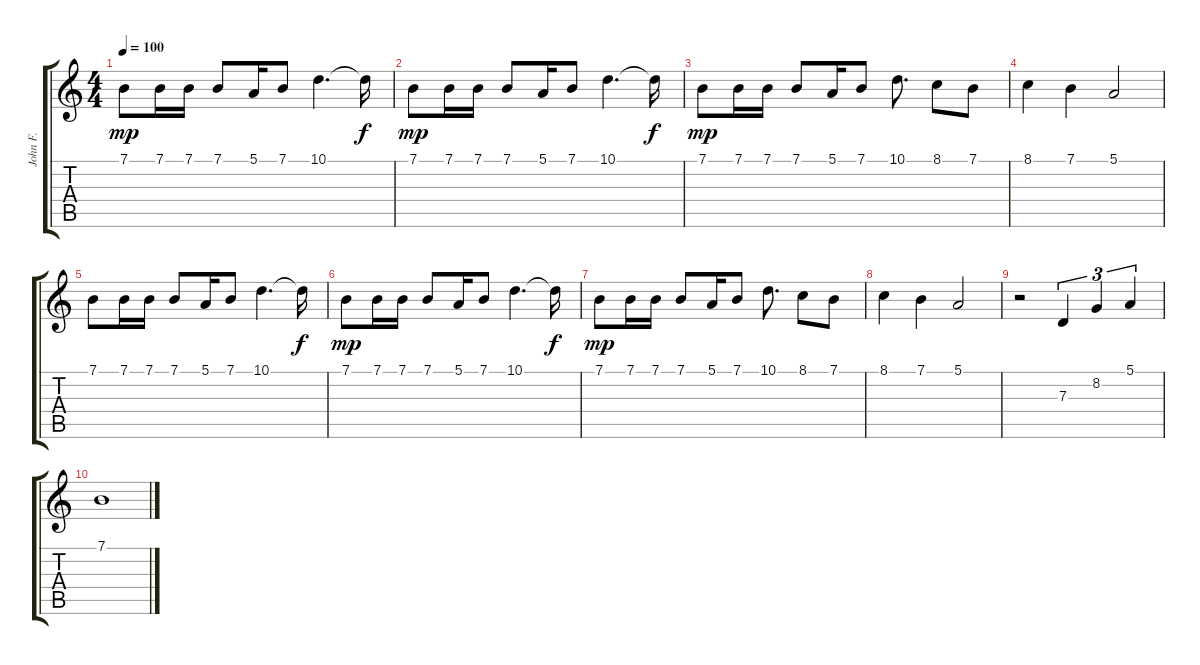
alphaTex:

\track ("John F." "John F.") {instrument electricgrandpiano}
\staff {score tabs}
\tuning (E4 B3 G3 D3 A2 E2) {hide}
\ts (4 4)
\tempo 100
\clef g2
\ks c
7.1.8{dy mp} 7.1.16 7.1.16 7.1.8 5.1.16 7.1.8 10.1.4{d} 10.1{t}.16{dy f} |
7.1.8{dy mp} 7.1.16 7.1.16 7.1.8 5.1.16 7.1.8 10.1.4{d} 10.1{t}.16{dy f} |
7.1.8{dy mp} 7.1.16 7.1.16 7.1.8 5.1.16 7.1.8 10.1.8{d} 8.1.8 7.1.8 |
8.1.4 7.1.4 5.1.2 |
7.1.8 7.1.16 7.1.16 7.1.8 5.1.16 7.1.8 10.1.4{d} 10.1{t}.16{dy f} |
7.1.8{dy mp} 7.1.16 7.1.16 7.1.8 5.1.16 7.1.8 10.1.4{d} 10.1{t}.16{dy f} |
7.1.8{dy mp} 7.1.16 7.1.16 7.1.8 5.1.16 7.1.8 10.1.8{d} 8.1.8 7.1.8 |
8.1.4 7.1.4 5.1.2 |
r.2 7.3.4{tu (3 2)} 8.2.4{tu (3 2)} 5.1.4{tu (3 2)} |
7.1.1
